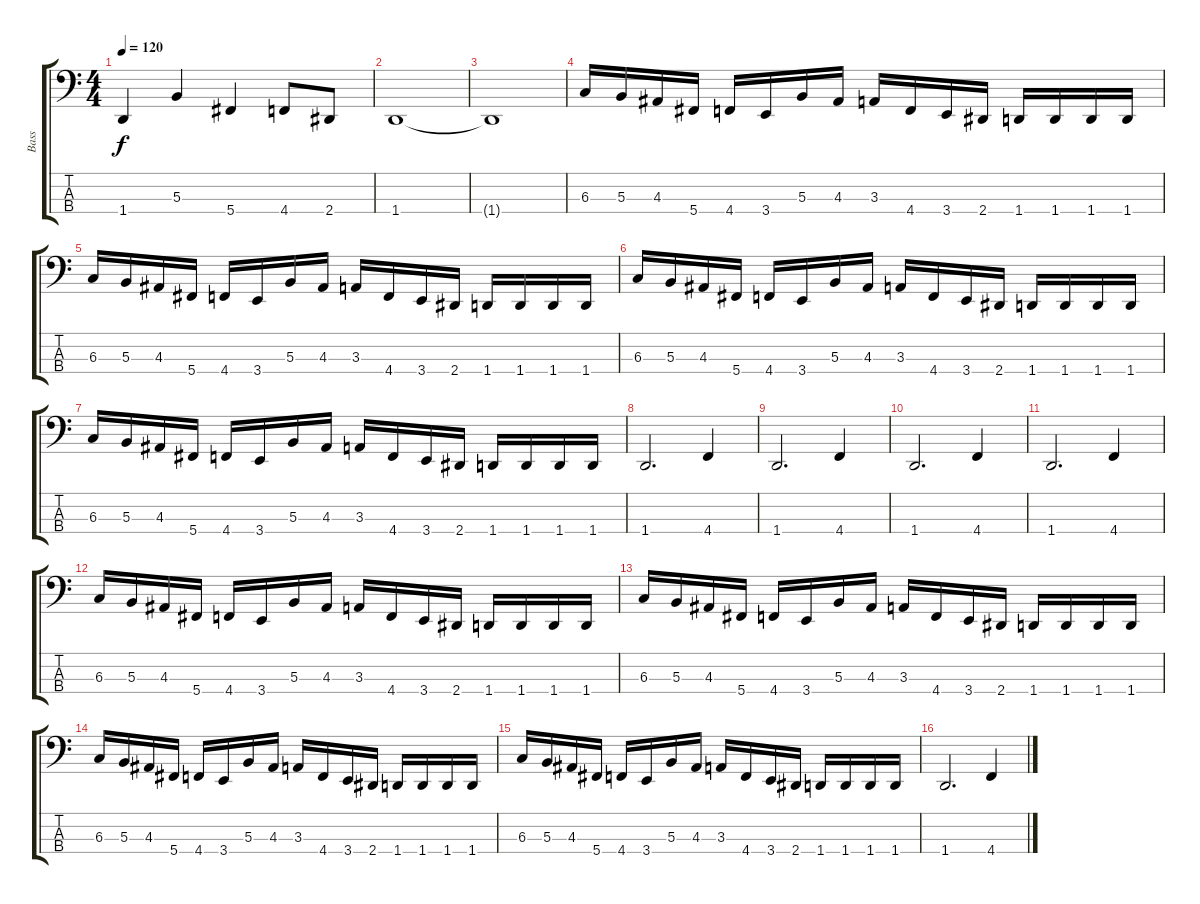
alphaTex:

\track ("Bass" "Bass") {instrument electricbasspick}
\staff {score tabs}
\tuning (E2 B1 Gb1 Db1) {hide}
\ts (4 4)
\tempo 120
\clef f4
\ks c
1.4.4{dy f} 5.3.4 5.4.4 4.4.8 2.4.8 |
1.4.1 |
1.4{t}.1 |
6.3.16 5.3.16 4.3.16 5.4.16 4.4.16 3.4.16 5.3.16 4.3.16 3.3.16 4.4.16 3.4.16 2.4.16 1.4.16 1.4.16 1.4.16 1.4.16 |
6.3.16 5.3.16 4.3.16 5.4.16 4.4.16 3.4.16 5.3.16 4.3.16 3.3.16 4.4.16 3.4.16 2.4.16 1.4.16 1.4.16 1.4.16 1.4.16 |
6.3.16 5.3.16 4.3.16 5.4.16 4.4.16 3.4.16 5.3.16 4.3.16 3.3.16 4.4.16 3.4.16 2.4.16 1.4.16 1.4.16 1.4.16 1.4.16 |
6.3.16 5.3.16 4.3.16 5.4.16 4.4.16 3.4.16 5.3.16 4.3.16 3.3.16 4.4.16 3.4.16 2.4.16 1.4.16 1.4.16 1.4.16 1.4.16 |
1.4.2{d} 4.4.4 |
1.4.2{d} 4.4.4 |
1.4.2{d} 4.4.4 |
1.4.2{d} 4.4.4 |
6.3.16 5.3.16 4.3.16 5.4.16 4.4.16 3.4.16 5.3.16 4.3.16 3.3.16 4.4.16 3.4.16 2.4.16 1.4.16 1.4.16 1.4.16 1.4.16 |
6.3.16 5.3.16 4.3.16 5.4.16 4.4.16 3.4.16 5.3.16 4.3.16 3.3.16 4.4.16 3.4.16 2.4.16 1.4.16 1.4.16 1.4.16 1.4.16 |
6.3.16 5.3.16 4.3.16 5.4.16 4.4.16 3.4.16 5.3.16 4.3.16 3.3.16 4.4.16 3.4.16 2.4.16 1.4.16 1.4.16 1.4.16 1.4.16 |
6.3.16 5.3.16 4.3.16 5.4.16 4.4.16 3.4.16 5.3.16 4.3.16 3.3.16 4.4.16 3.4.16 2.4.16 1.4.16 1.4.16 1.4.16 1.4.16 |
1.4.2{d} 4.4.4
